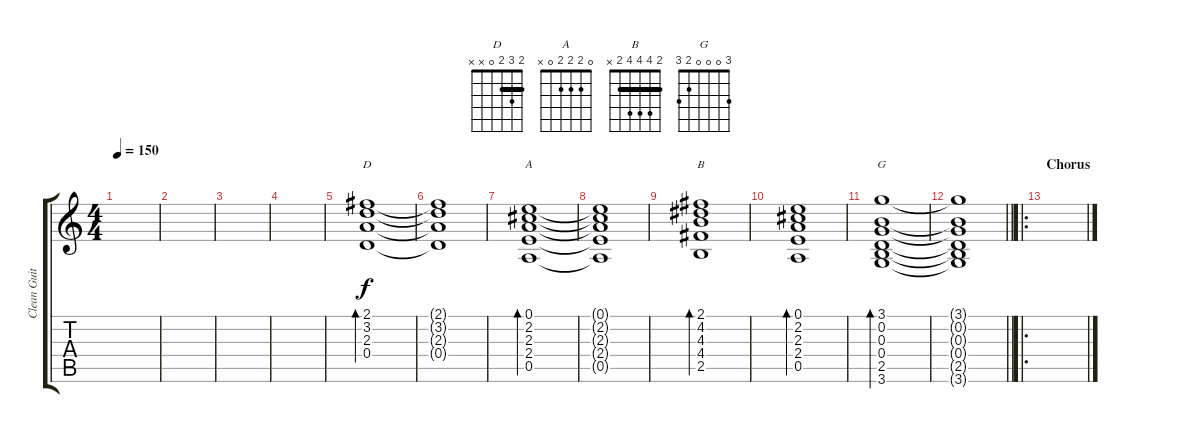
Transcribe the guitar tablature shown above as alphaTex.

\track ("Clean Guitar" "Clean Guit") {instrument electricguitarclean}
\staff {score tabs}
\tuning (E4 B3 G3 D3 A2 E2) {hide}
\chord ("D" 2 3 2 0 x x) {barre 2}
\chord ("A" 0 2 2 2 0 x)
\chord ("B" 2 4 4 4 2 x) {barre 2}
\chord ("G" 3 0 0 0 2 3)
\ts (4 4)
\tempo 150
\clef g2
\ks c
|
|
|
|
(2.1 3.2 2.3 0.4).1{bd 60 ch "D"} |
(2.1{t} 3.2{t} 2.3{t} 0.4{t}).1 |
(0.1 2.2 2.3 2.4 0.5).1{bd 60 ch "A"} |
(0.1{t} 2.2{t} 2.3{t} 2.4{t} 0.5{t}).1 |
(2.1 4.2 4.3 4.4 2.5).1{bd 60 ch "B"} |
(0.1 2.2 2.3 2.4 0.5).1{bd 60} |
(3.1 0.2 0.3 0.4 2.5 3.6).1{bd 60 ch "G"} |
\barLineRight lightlight
(3.1{t} 0.2{t} 0.3{t} 0.4{t} 2.5{t} 3.6{t}).1 |
\ro
\section ("" "Chorus")
